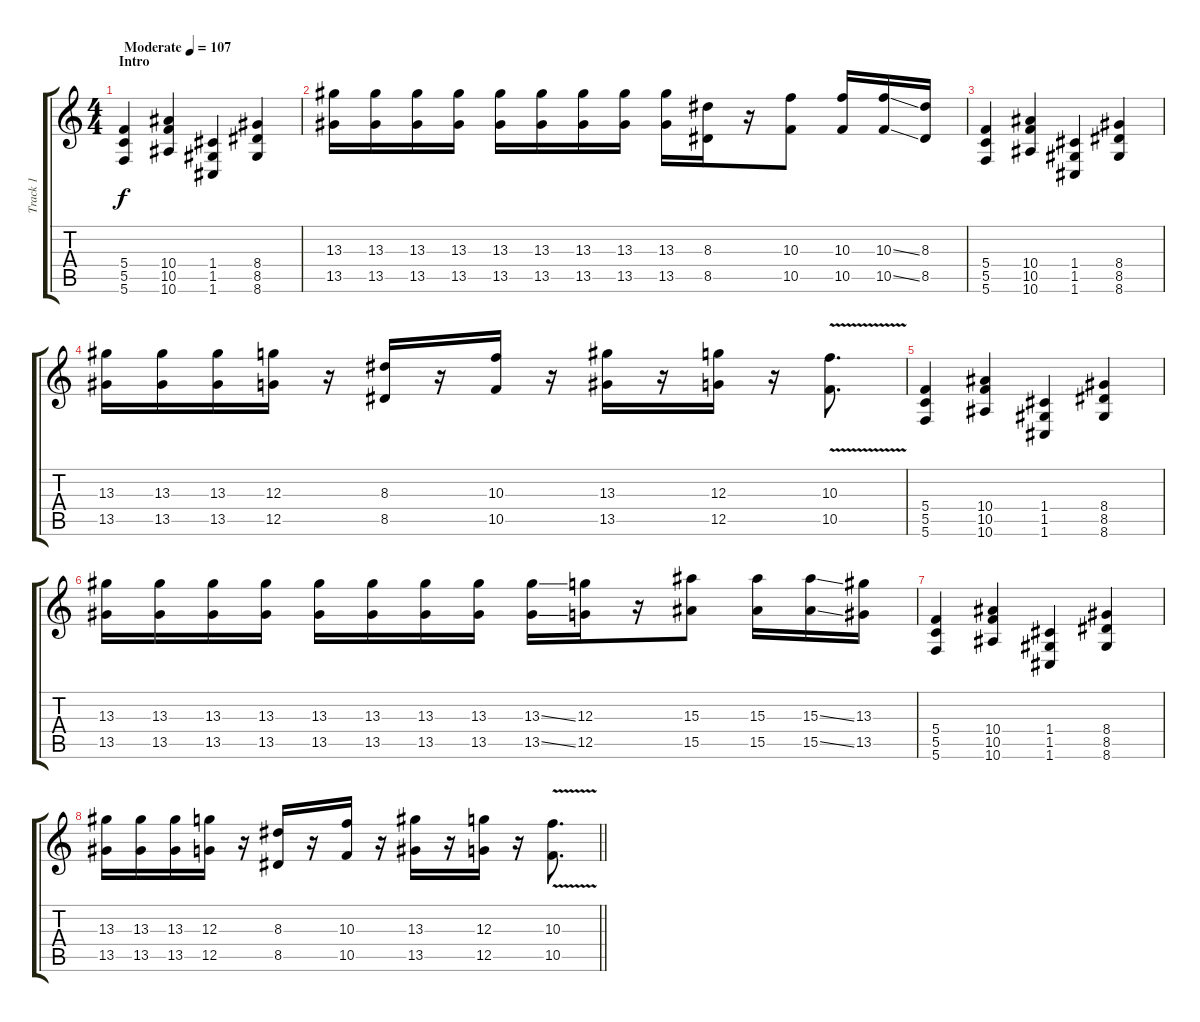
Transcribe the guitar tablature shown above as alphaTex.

\track ("Track 1" "Track 1") {instrument distortionguitar}
\staff {score tabs}
\tuning (C4 C4 G3 C3 G2 C2) {hide}
\ts (4 4)
\section ("" "Intro")
\tempo (107 "Moderate")
\clef g2
\ks c
(5.4 5.5 5.6).4{dy f instrument distortionguitar} (10.4 10.5 10.6).4 (1.4 1.5 1.6).4 (8.4 8.5 8.6).4 |
(13.3 13.5).16 (13.3 13.5).16 (13.3 13.5).16 (13.3 13.5).16 (13.3 13.5).16 (13.3 13.5).16 (13.3 13.5).16 (13.3 13.5).16 (13.3 13.5).16 (8.3 8.5).16 r.16 (10.3 10.5).8 (10.3 10.5).16 (10.3{ss} 10.5{ss}).16 (8.3 8.5).16 |
(5.4 5.5 5.6).4 (10.4 10.5 10.6).4 (1.4 1.5 1.6).4 (8.4 8.5 8.6).4 |
(13.3 13.5).16 (13.3 13.5).16 (13.3 13.5).16 (12.3 12.5).16 r.16 (8.3 8.5).16 r.16 (10.3 10.5).16 r.16 (13.3 13.5).16 r.16 (12.3 12.5).16 r.16 (10.3{v} 10.5{v}).8{d} |
(5.4 5.5 5.6).4 (10.4 10.5 10.6).4 (1.4 1.5 1.6).4 (8.4 8.5 8.6).4 |
(13.3 13.5).16 (13.3 13.5).16 (13.3 13.5).16 (13.3 13.5).16 (13.3 13.5).16 (13.3 13.5).16 (13.3 13.5).16 (13.3 13.5).16 (13.3{ss} 13.5{ss}).16 (12.3 12.5).16 r.16 (15.3 15.5).8 (15.3 15.5).16 (15.3{ss} 15.5{ss}).16 (13.3 13.5).16 |
(5.4 5.5 5.6).4 (10.4 10.5 10.6).4 (1.4 1.5 1.6).4 (8.4 8.5 8.6).4 |
\barLineRight lightlight
(13.3 13.5).16 (13.3 13.5).16 (13.3 13.5).16 (12.3 12.5).16 r.16 (8.3 8.5).16 r.16 (10.3 10.5).16 r.16 (13.3 13.5).16 r.16 (12.3 12.5).16 r.16 (10.3{v} 10.5{v}).8{d}
